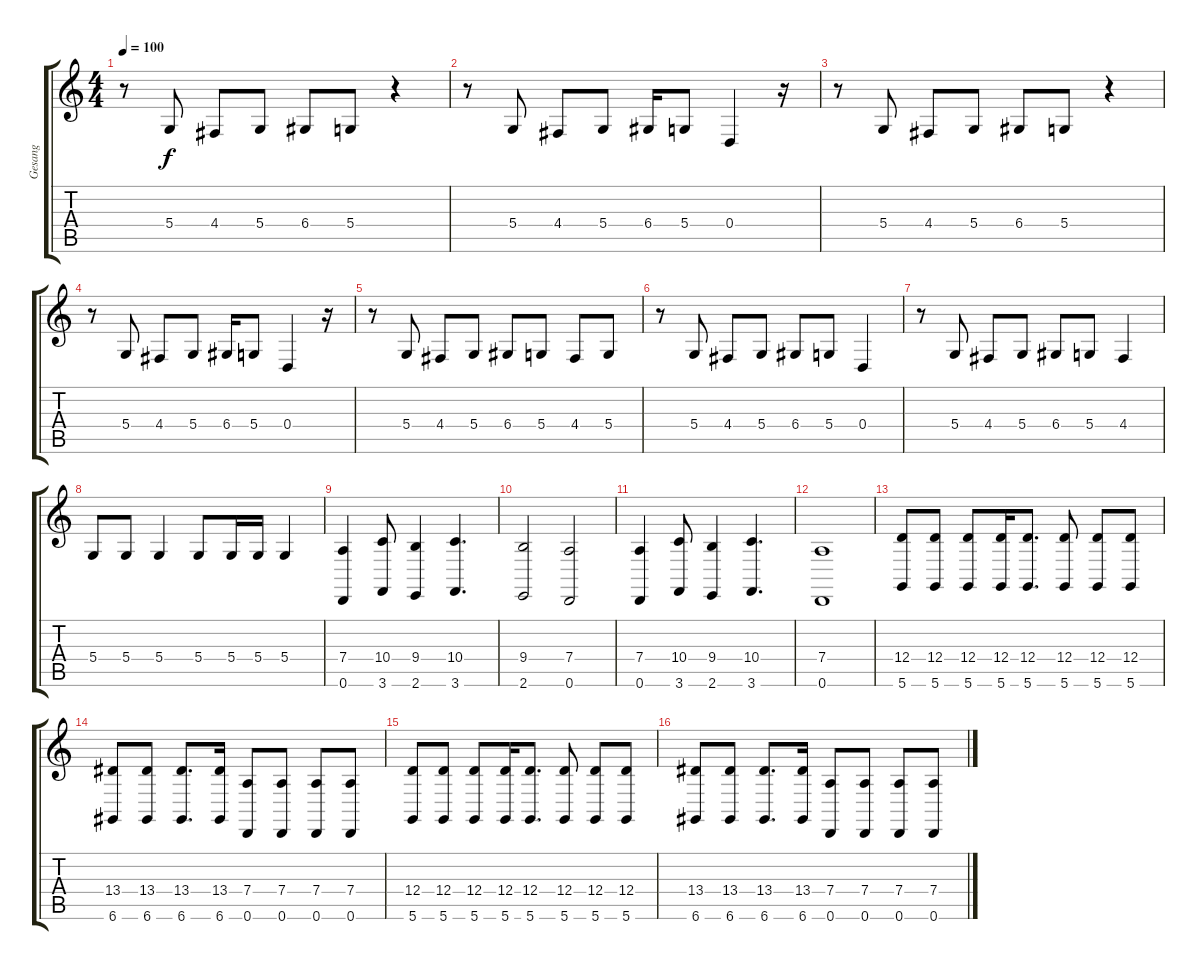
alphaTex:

\track ("Gesang" "Gesang") {instrument oboe}
\staff {score tabs}
\tuning (E4 B3 G3 D3 A2 D2) {hide}
\ts (4 4)
\tempo 100
\clef g2
\ks c
r.8{dy f} 5.4.8 4.4.8 5.4.8 6.4.8 5.4.8 r.4 |
r.8 5.4.8 4.4.8 5.4.8 6.4.16 5.4.8 0.4.4 r.16 |
r.8 5.4.8 4.4.8 5.4.8 6.4.8 5.4.8 r.4 |
r.8 5.4.8 4.4.8 5.4.8 6.4.16 5.4.8 0.4.4 r.16 |
r.8 5.4.8 4.4.8 5.4.8 6.4.8 5.4.8 4.4.8 5.4.8 |
r.8 5.4.8 4.4.8 5.4.8 6.4.8 5.4.8 0.4.4 |
r.8 5.4.8 4.4.8 5.4.8 6.4.8 5.4.8 4.4.4 |
5.4.8 5.4.8 5.4.4 5.4.8 5.4.16 5.4.16 5.4.4 |
(7.4 0.6).4 (10.4 3.6).8 (9.4 2.6).4 (10.4 3.6).4{d} |
(9.4 2.6).2 (7.4 0.6).2 |
(7.4 0.6).4 (10.4 3.6).8 (9.4 2.6).4 (10.4 3.6).4{d} |
(7.4 0.6).1 |
(12.4 5.6).8 (12.4 5.6).8 (12.4 5.6).8 (12.4 5.6).16 (12.4 5.6).8{d} (12.4 5.6).8 (12.4 5.6).8 (12.4 5.6).8 |
(13.4 6.6).8 (13.4 6.6).8 (13.4 6.6).8{d} (13.4 6.6).16 (7.4 0.6).8 (7.4 0.6).8 (7.4 0.6).8 (7.4 0.6).8 |
(12.4 5.6).8 (12.4 5.6).8 (12.4 5.6).8 (12.4 5.6).16 (12.4 5.6).8{d} (12.4 5.6).8 (12.4 5.6).8 (12.4 5.6).8 |
(13.4 6.6).8 (13.4 6.6).8 (13.4 6.6).8{d} (13.4 6.6).16 (7.4 0.6).8 (7.4 0.6).8 (7.4 0.6).8 (7.4 0.6).8
